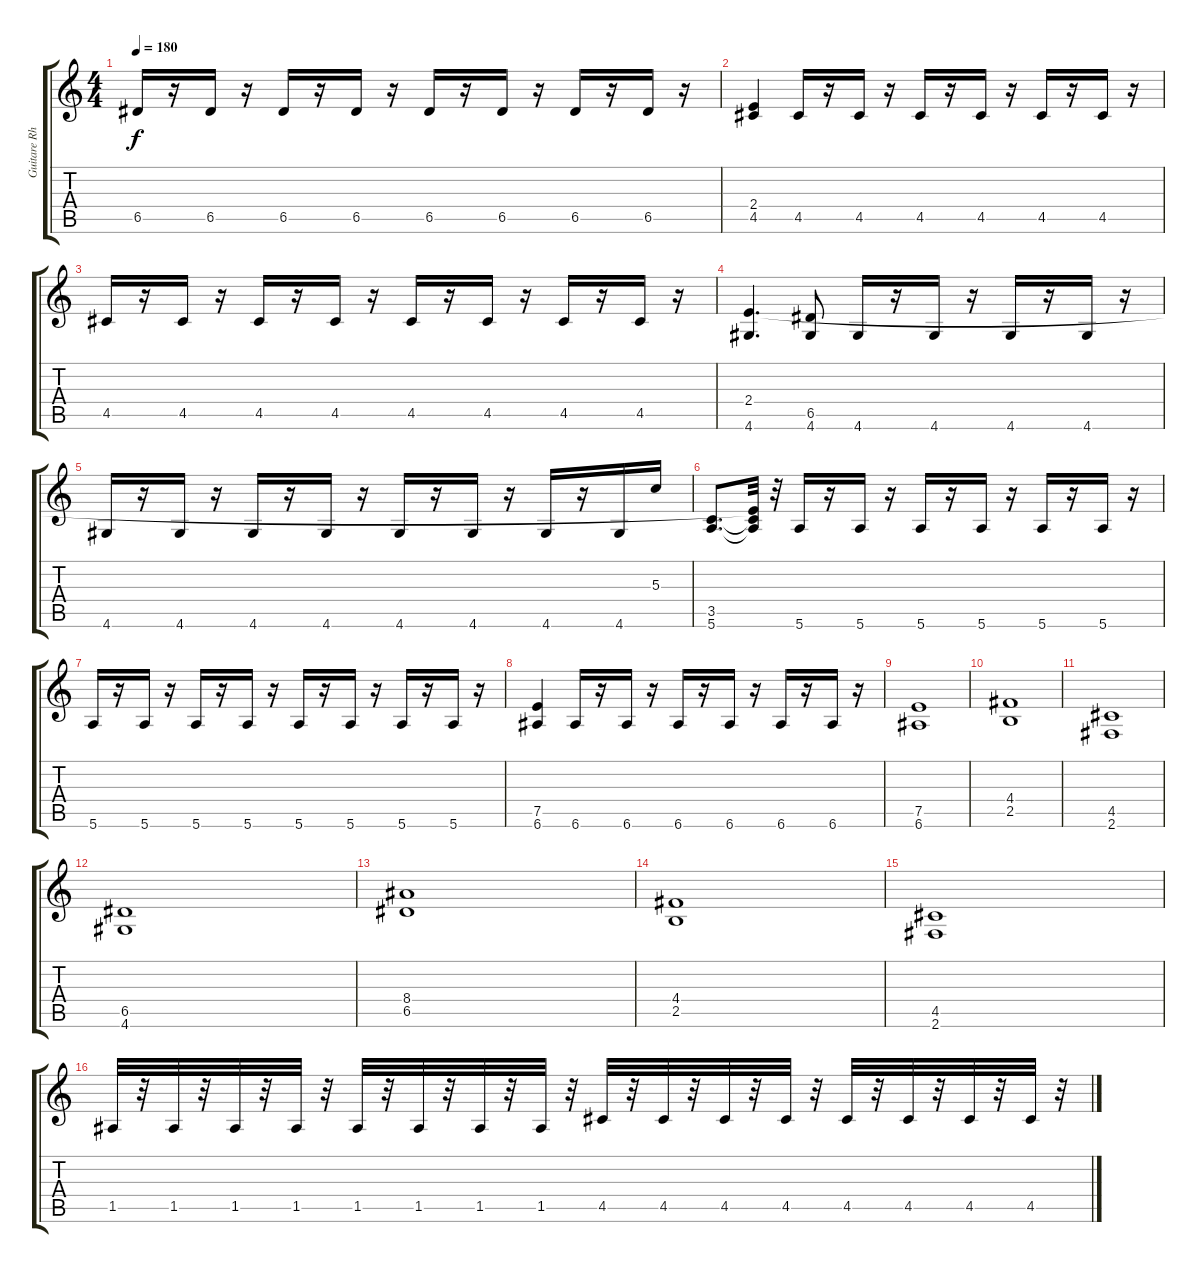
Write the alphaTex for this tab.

\track ("Guitare Rhytmique" "Guitare Rh") {instrument overdrivenguitar}
\staff {score tabs}
\tuning (E4 B3 G3 D3 A2 E2) {hide}
\ts (4 4)
\tempo 180
\clef g2
\ks c
6.5.16{dy f} r.16 6.5.16 r.16 6.5.16 r.16 6.5.16 r.16 6.5.16 r.16 6.5.16 r.16 6.5.16 r.16 6.5.16 r.16 |
(2.4 4.5).4{instrument distortionguitar} 4.5.16{instrument electricguitarmuted} r.16 4.5.16 r.16 4.5.16 r.16 4.5.16 r.16 4.5.16 r.16 4.5.16 r.16 |
4.5.16 r.16 4.5.16 r.16 4.5.16 r.16 4.5.16 r.16 4.5.16 r.16 4.5.16 r.16 4.5.16 r.16 4.5.16 r.16 |
(2.4 4.6).4{d instrument distortionguitar} (6.5 4.6).8 4.6.16{instrument electricguitarmuted} r.16 4.6.16 r.16 4.6.16 r.16 4.6.16 r.16 |
4.6.16 r.16 4.6.16 r.16 4.6.16 r.16 4.6.16 r.16 4.6.16 r.16 4.6.16 r.16 4.6.16 r.16 4.6.16 5.3.16{instrument guitarfretnoise} |
(3.5 5.6).8{d instrument distortionguitar} (2.4{t} 3.5{t} 5.6{t}).32 r.32 5.6.16{instrument electricguitarmuted} r.16 5.6.16 r.16 5.6.16 r.16 5.6.16 r.16 5.6.16 r.16 5.6.16 r.16 |
5.6.16 r.16 5.6.16 r.16 5.6.16 r.16 5.6.16 r.16 5.6.16 r.16 5.6.16 r.16 5.6.16 r.16 5.6.16 r.16 |
(7.5 6.6).4{instrument distortionguitar} 6.6.16{instrument electricguitarmuted} r.16 6.6.16 r.16 6.6.16 r.16 6.6.16 r.16 6.6.16 r.16 6.6.16 r.16 |
(7.5 6.6).1{instrument distortionguitar} |
(4.4 2.5).1 |
(4.5 2.6).1 |
(6.5 4.6).1 |
(8.4 6.5).1 |
(4.4 2.5).1 |
(4.5 2.6).1 |
1.5.32{instrument electricguitarmuted} r.32 1.5.32 r.32 1.5.32 r.32 1.5.32 r.32 1.5.32 r.32 1.5.32 r.32 1.5.32 r.32 1.5.32 r.32 4.5.32 r.32 4.5.32 r.32 4.5.32 r.32 4.5.32 r.32 4.5.32 r.32 4.5.32 r.32 4.5.32 r.32 4.5.32 r.32
